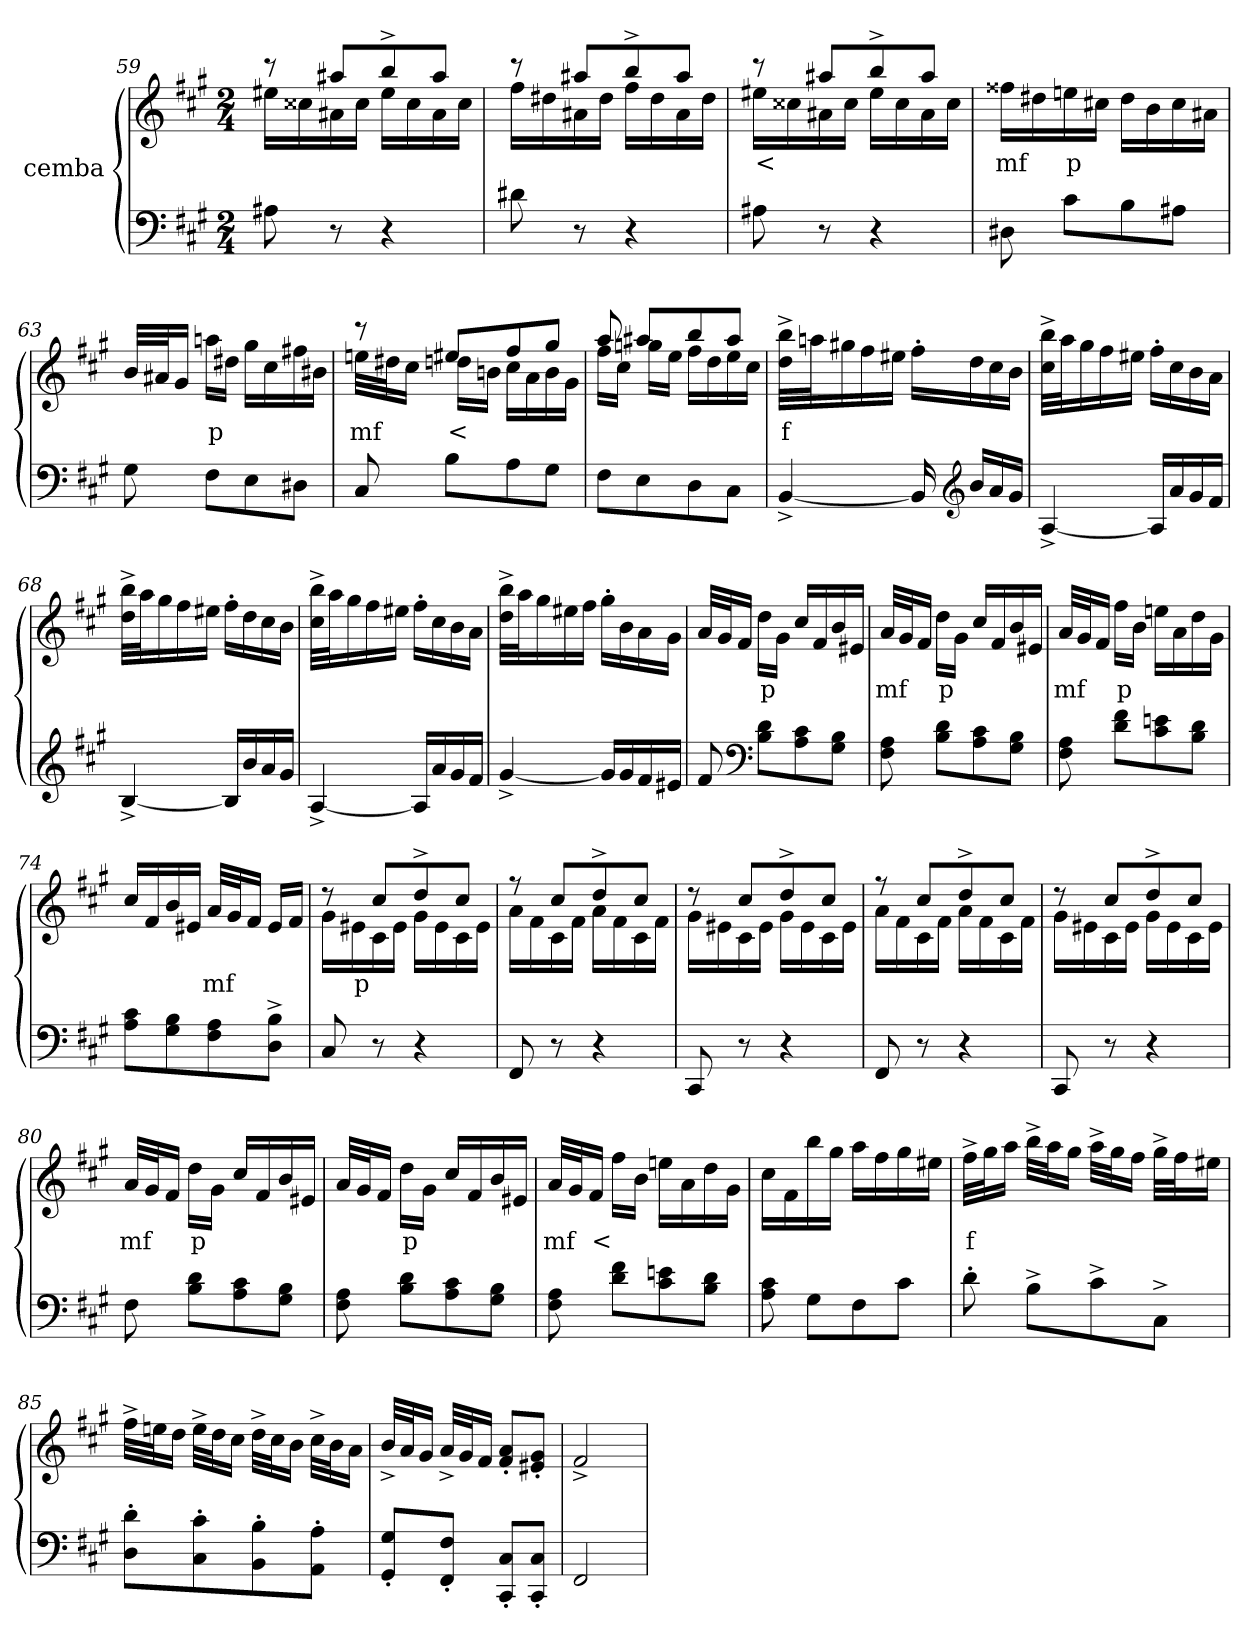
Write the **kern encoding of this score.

**kern	**kern	**text
*part2	*part1	*part1
*staff2	*staff1	*staff1
*I"cemba	*I"cemba	*
*clefF4	*clefG2	*
*k[f#c#g#]	*k[f#c#g#]	*
*M2/4	*M2/4	*
=59	=59	=59
*	*^	*
8A#X\	8r	16ee#X\LL	.
.	.	16cc##X\	.
8r	8aa#X/L	16a#\	.
.	.	16cc##\JJ	.
4r	8bb^>/	16ee#\LL	.
.	.	16cc##\	.
.	8aa#/J	16a#\	.
.	.	16cc##\JJ	.
=60	=60	=60	=60
8d#X\	8r	16ff#\LL	.
.	.	16dd#X\	.
8r	8aa#X/L	16a#\	.
.	.	16dd#\JJ	.
4r	8bb^>/	16ff#\LL	.
.	.	16dd#\	.
.	8aa#/J	16a#\	.
.	.	16dd#\JJ	.
=61	=61	=61	=61
8A#X\	8r	16ee#X\LL	<
.	.	16cc##X\	.
8r	8aa#X/L	16a#\	.
.	.	16cc##\JJ	.
4r	8bb^>/	16ee#\LL	.
.	.	16cc##\	.
.	8aa#/J	16a#\	.
.	.	16cc##\JJ	.
*	*v	*v	*
=62	=62	=62
8D#X\	16ff##X\LL	mf
.	16dd#X\	.
8c#\L	16een\	p
.	16cc#X\JJ	.
8B\	16dd#\LL	.
.	16b\	.
8A#X\J	16cc#\	.
.	16a#X\JJ	.
=63	=63	=63
8G#\	32b/LLL	.
.	32a#X/J	.
.	16g#/JJ	.
8F#\L	16aan\LL	p
.	16dd#X\JJ	.
8E\	16gg#\LL	.
.	16cc#\	.
8D#X\J	16ff#X\	.
.	16b#X\JJ	.
=64	=64	=64
*	*^	*
8C#/	8r	32een\LLL	mf
.	.	32dd#X\J	.
.	.	16cc#\JJ	.
8B\L	8ee#X/L	16ddn\LL	<
.	.	16bn\JJ	.
8A\	8ff#/	16cc#\LL	.
.	.	16a\	.
8G#\J	8gg#/J	16b\	.
.	.	16g#\JJ	.
=65	=65	=65	=65
8F#\L	8aa/	16ff#\LL	.
.	.	16cc#\JJ	.
8E\	8aa#X/L	16ggn\LL	.
.	.	16ee\JJ	.
8D\	8bb/	16ff#\LL	.
.	.	16dd\	.
8C#\J	8aa#/J	16ee\	.
.	.	16cc#\JJ	.
*	*v	*v	*
=66	=66	=66
[4BB^>/	32dd\^> 32bb\^>LLL	f
.	32aan\J	.
.	16gg#X\	.
.	16ff#\	.
.	16ee#X\JJ	.
16BB/]	16ff#'>\LL	.
*clefG2	*	*
16b/LL	16dd\	.
16a/	16cc#\	.
16g#/JJ	16b\JJ	.
=67	=67	=67
[4A^>/	32cc#\^> 32bb\^>LLL	.
.	32aa\J	.
.	16gg#\	.
.	16ff#\	.
.	16ee#X\JJ	.
16A/LL]	16ff#'>\LL	.
16a/	16cc#\	.
16g#/	16b\	.
16f#/JJ	16a\JJ	.
=68	=68	=68
[4B^>/	32dd\^> 32bb\^>LLL	.
.	32aa\J	.
.	16gg#\	.
.	16ff#\	.
.	16ee#X\JJ	.
16B/LL]	16ff#'>\LL	.
16b/	16dd\	.
16a/	16cc#\	.
16g#/JJ	16b\JJ	.
=69	=69	=69
[4A^>/	32cc#\^> 32bb\^>LLL	.
.	32aa\J	.
.	16gg#\	.
.	16ff#\	.
.	16ee#X\JJ	.
16A/LL]	16ff#'>\LL	.
16a/	16cc#\	.
16g#/	16b\	.
16f#/JJ	16a\JJ	.
=70	=70	=70
[4g#^>/	32dd\^> 32bb\^>LLL	.
.	32aa\J	.
.	16gg#\	.
.	16ee#X\	.
.	16ff#\JJ	.
16g#/LL]	16gg#'>\LL	.
16g#/	16b\	.
16f#/	16a\	.
16e#X/JJ	16g#\JJ	.
=71	=71	=71
8f#/	32a/LLL	.
.	32g#/J	.
.	16f#/JJ	.
*clefF4	*	*
8B\ 8d\L	16dd\LL	p
.	16g#\JJ	.
8A\ 8c#\	16cc#/LL	.
.	16f#/	.
8G#\ 8B\J	16b/	.
.	16e#X/JJ	.
=72	=72	=72
8F#\ 8A\	32a/LLL	mf
.	32g#/J	.
.	16f#/JJ	.
8B\ 8d\L	16dd\LL	p
.	16g#\JJ	.
8A\ 8c#\	16cc#/LL	.
.	16f#/	.
8G#\ 8B\J	16b/	.
.	16e#X/JJ	.
=73	=73	=73
8F#\ 8A\	32a/LLL	mf
.	32g#/J	.
.	16f#/JJ	.
8d\ 8f#\L	16ff#\LL	p
.	16b\JJ	.
8c#\ 8en\	16een\LL	.
.	16a\	.
8B\ 8d\J	16dd\	.
.	16g#\JJ	.
=74	=74	=74
8A\ 8c#\L	16cc#/LL	.
.	16f#/	.
8G#\ 8B\	16b/	.
.	16e#X/JJ	.
8F#\ 8A\	32a/LLL	mf
.	32g#/J	.
.	16f#/JJ	.
8D\^> 8B\^>J	16e#/LL	.
.	16f#/JJ	.
=75	=75	=75
*	*^	*
8C#/	8r	16g#\LL	.
.	.	16e#X\	p
8r	8cc#/L	16c#\	.
.	.	16e#\JJ	.
4r	8dd^>/	16g#\LL	.
.	.	16e#\	.
.	8cc#/J	16c#\	.
.	.	16e#\JJ	.
=76	=76	=76	=76
8FF#/	8r	16a\LL	.
.	.	16f#\	.
8r	8cc#/L	16c#\	.
.	.	16f#\JJ	.
4r	8dd^>/	16a\LL	.
.	.	16f#\	.
.	8cc#/J	16c#\	.
.	.	16f#\JJ	.
=77	=77	=77	=77
8CC#/	8r	16g#\LL	.
.	.	16e#X\	.
8r	8cc#/L	16c#\	.
.	.	16e#\JJ	.
4r	8dd^>/	16g#\LL	.
.	.	16e#\	.
.	8cc#/J	16c#\	.
.	.	16e#\JJ	.
=78	=78	=78	=78
8FF#/	8r	16a\LL	.
.	.	16f#\	.
8r	8cc#/L	16c#\	.
.	.	16f#\JJ	.
4r	8dd^>/	16a\LL	.
.	.	16f#\	.
.	8cc#/J	16c#\	.
.	.	16f#\JJ	.
=79	=79	=79	=79
8CC#/	8r	16g#\LL	.
.	.	16e#X\	.
8r	8cc#/L	16c#\	.
.	.	16e#\JJ	.
4r	8dd^>/	16g#\LL	.
.	.	16e#\	.
.	8cc#/J	16c#\	.
.	.	16e#\JJ	.
*	*v	*v	*
=80	=80	=80
8F#\	32a/LLL	mf
.	32g#/J	.
.	16f#/JJ	.
8B\ 8d\L	16dd\LL	p
.	16g#\JJ	.
8A\ 8c#\	16cc#/LL	.
.	16f#/	.
8G#\ 8B\J	16b/	.
.	16e#X/JJ	.
=81	=81	=81
8F#\ 8A\	32a/LLL	.
.	32g#/J	.
.	16f#/JJ	.
8B\ 8d\L	16dd\LL	p
.	16g#\JJ	.
8A\ 8c#\	16cc#/LL	.
.	16f#/	.
8G#\ 8B\J	16b/	.
.	16e#X/JJ	.
=82	=82	=82
8F#\ 8A\	32a/LLL	mf
.	32g#/J	.
.	16f#/JJ	<
8d\ 8f#\L	16ff#\LL	.
.	16b\JJ	.
8c#\ 8en\	16een\LL	.
.	16a\	.
8B\ 8d\J	16dd\	.
.	16g#\JJ	.
=83	=83	=83
8A\ 8c#\	16cc#\LL	.
.	16f#\	.
8G#\L	16bb\	.
.	16gg#\JJ	.
8F#\	16aa\LL	.
.	16ff#\	.
8c#\J	16gg#\	.
.	16ee#X\JJ	.
=84	=84	=84
8d'>\	32ff#^>\LLL	f
.	32gg#\J	.
.	16aa\JJ	.
8B^>\L	32bb^>\LLL	.
.	32aa\J	.
.	16gg#\JJ	.
8c#^>\	32aa^>\LLL	.
.	32gg#\J	.
.	16ff#\JJ	.
8C#^>\J	32gg#^>\LLL	.
.	32ff#\J	.
.	16ee#X\JJ	.
=85	=85	=85
8D\'> 8d\'>L	32ff#^>\LLL	.
.	32een\J	.
.	16dd\JJ	.
8C#\'> 8c#\'>	32ee^>\LLL	.
.	32dd\J	.
.	16cc#\JJ	.
8BB\'> 8B\'>	32dd^>\LLL	.
.	32cc#\J	.
.	16b\JJ	.
8AA\'> 8A\'>J	32cc#^>\LLL	.
.	32b\J	.
.	16a\JJ	.
=86	=86	=86
8GG#/'> 8G#/'>L	32b^>/LLL	.
.	32a/J	.
.	16g#/JJ	.
8FF#/'> 8F#/'>J	32a^>/LLL	.
.	32g#/J	.
.	16f#/JJ	.
8CC#/'> 8C#/'>L	8f#/'> 8a/'>L	.
8CC#/'> 8C#/'>J	8e#X/'> 8g#/'>J	.
=87	=87	=87
2FF#/	2f#^>/	.
=	=	=
*-	*-	*-
